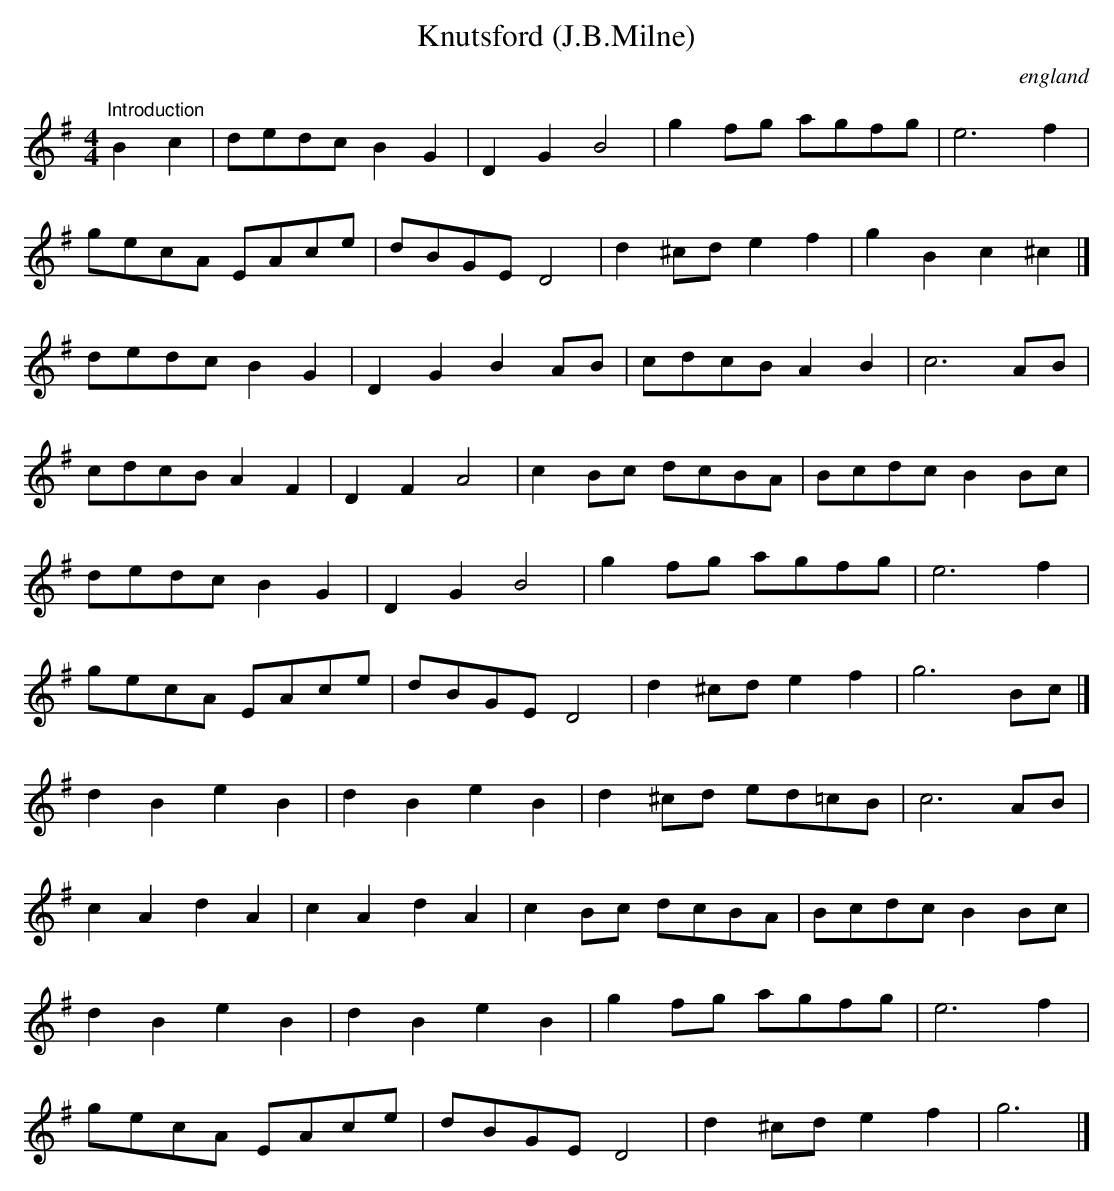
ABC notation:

X:1
T:Knutsford (J.B.Milne)
O:england
M:4/4
L:1/8
K:G
"Introduction"B2c2|dedc B2G2|D2G2B4|g2fg agfg|e6f2|
gecA EAce|dBGE D4|d2^cd e2f2|g2B2c2^c2|]
dedc B2G2|D2G2B2AB|cdcB A2B2|c6AB|
cdcB A2F2|D2F2A4|c2Bc dcBA|Bcdc B2Bc|
dedc B2G2|D2G2B4|g2fg agfg|e6f2|
gecA EAce|dBGE D4|d2^cd e2f2|g6Bc|]
d2B2e2B2|d2B2e2B2|d2^cd ed=cB|c6AB|
c2A2d2A2|c2A2d2A2|c2Bc dcBA|Bcdc B2Bc|
d2B2e2B2|d2B2e2B2|g2fg agfg|e6f2|
gecA EAce|dBGE D4|d2^cd e2f2|g6|]
